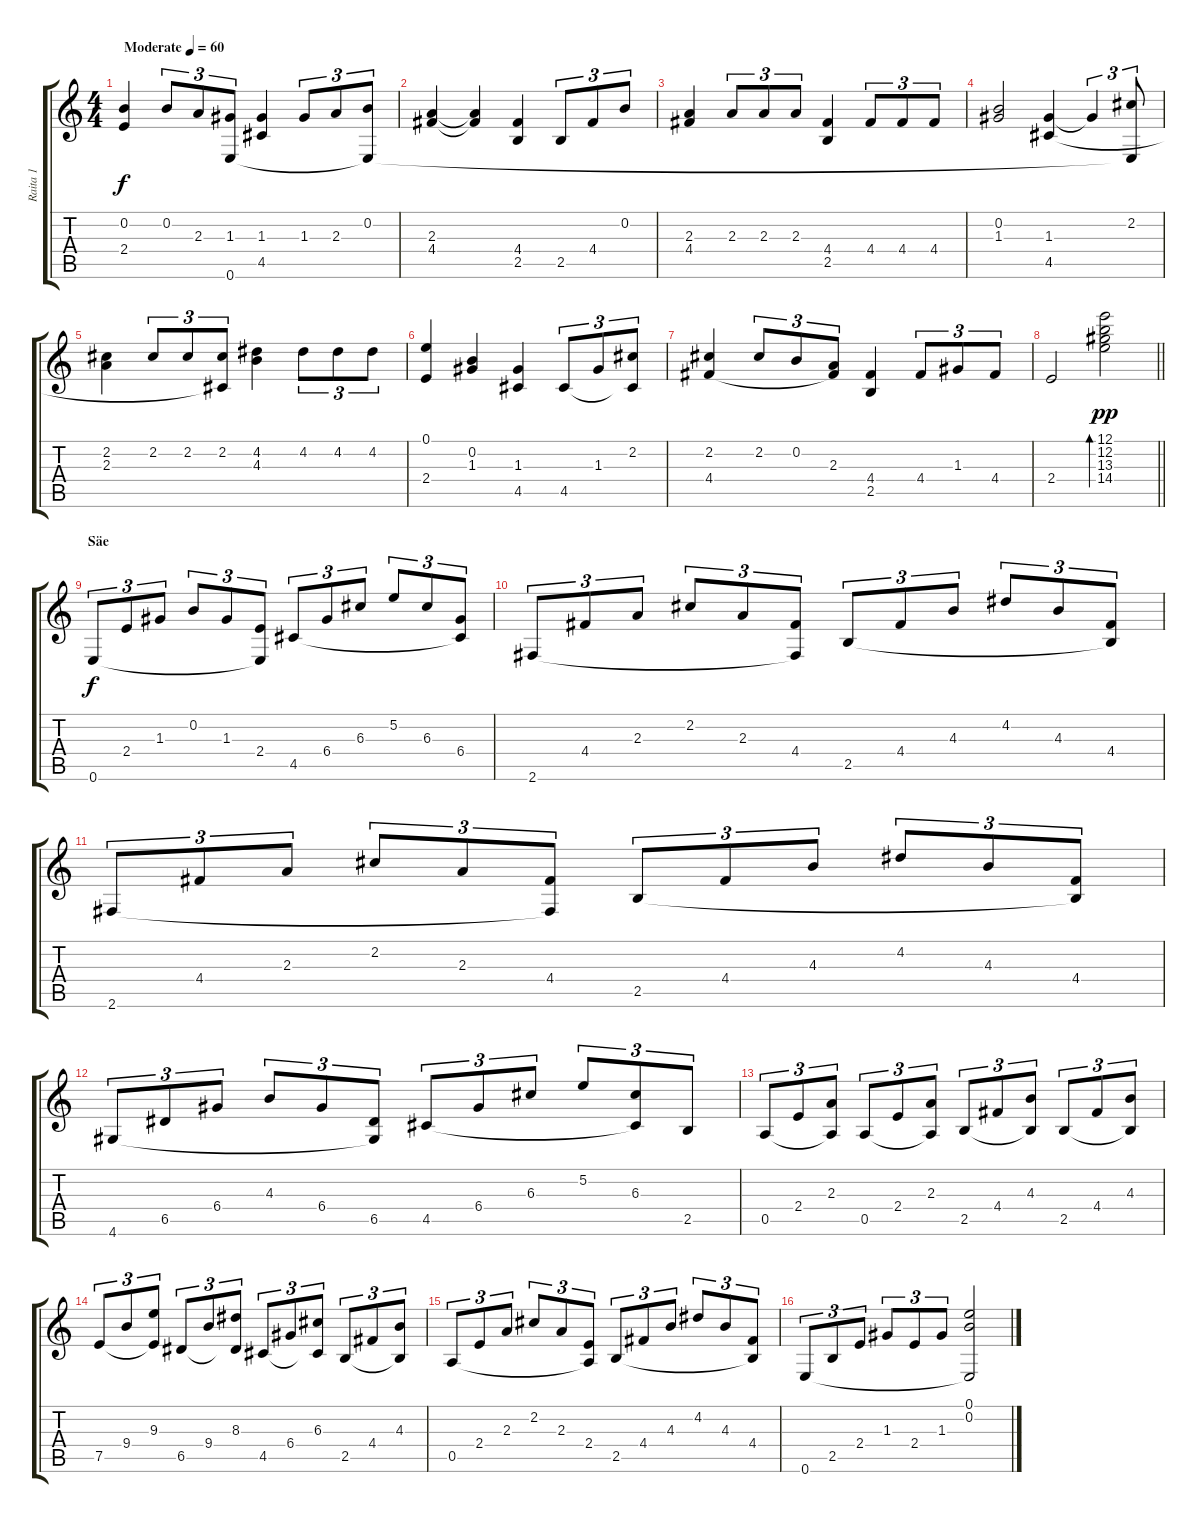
\track ("Raita 1" "Raita 1") {instrument acousticguitarsteel}
\staff {score tabs}
\tuning (E4 B3 G3 D3 A2 E2) {hide}
\ts (4 4)
\tempo (60 "Moderate")
\clef g2
\ks c
(0.2 2.4).4{dy f instrument acousticguitarsteel} 0.2.8{tu (3 2)} 2.3.8{tu (3 2)} (1.3 0.6).8{tu (3 2)} (1.3 4.5).4 1.3.8{tu (3 2)} 2.3.8{tu (3 2)} (0.2 0.6{t}).8{tu (3 2)} |
(2.3 4.4).4 (2.3{t} 4.4{t}).4 (4.4 2.5).4 2.5.8{tu (3 2)} 4.4.8{tu (3 2)} 0.2.8{tu (3 2)} |
(2.3 4.4).4 2.3.8{tu (3 2)} 2.3.8{tu (3 2)} 2.3.8{tu (3 2)} (4.4 2.5).4 4.4.8{tu (3 2)} 4.4.8{tu (3 2)} 4.4.8{tu (3 2)} |
(0.2 1.3).2 (1.3 4.5).4 1.3{t}.4{tu (3 2)} (2.2 0.6{t}).8{tu (3 2)} |
(2.2 2.3).4 2.2.8{tu (3 2)} 2.2.8{tu (3 2)} (2.2 4.5{t}).8{tu (3 2)} (4.2 4.3).4 4.2.8{tu (3 2)} 4.2.8{tu (3 2)} 4.2.8{tu (3 2)} |
(0.1 2.4).4 (0.2 1.3).4 (1.3 4.5).4 4.5.8{tu (3 2)} 1.3.8{tu (3 2)} (2.2 4.5{t}).8{tu (3 2)} |
(2.2 4.4).4 2.2.8{tu (3 2)} 0.2.8{tu (3 2)} (2.3 4.4{t}).8{tu (3 2)} (4.4 2.5).4 4.4.8{tu (3 2)} 1.3.8{tu (3 2)} 4.4.8{tu (3 2)} |
\barLineRight lightlight
2.4.2 (12.1 12.2 13.3 14.4).2{bd 60 dy pp} |
\section ("" "Säe")
0.6.8{tu (3 2) dy f} 2.4.8{tu (3 2)} 1.3.8{tu (3 2)} 0.2.8{tu (3 2)} 1.3.8{tu (3 2)} (2.4 0.6{t}).8{tu (3 2)} 4.5.8{tu (3 2)} 6.4.8{tu (3 2)} 6.3.8{tu (3 2)} 5.2.8{tu (3 2)} 6.3.8{tu (3 2)} (6.4 4.5{t}).8{tu (3 2)} |
2.6.8{tu (3 2)} 4.4.8{tu (3 2)} 2.3.8{tu (3 2)} 2.2.8{tu (3 2)} 2.3.8{tu (3 2)} (4.4 2.6{t}).8{tu (3 2)} 2.5.8{tu (3 2)} 4.4.8{tu (3 2)} 4.3.8{tu (3 2)} 4.2.8{tu (3 2)} 4.3.8{tu (3 2)} (4.4 2.5{t}).8{tu (3 2)} |
2.6.8{tu (3 2)} 4.4.8{tu (3 2)} 2.3.8{tu (3 2)} 2.2.8{tu (3 2)} 2.3.8{tu (3 2)} (4.4 2.6{t}).8{tu (3 2)} 2.5.8{tu (3 2)} 4.4.8{tu (3 2)} 4.3.8{tu (3 2)} 4.2.8{tu (3 2)} 4.3.8{tu (3 2)} (4.4 2.5{t}).8{tu (3 2)} |
4.6.8{tu (3 2)} 6.5.8{tu (3 2)} 6.4.8{tu (3 2)} 4.3.8{tu (3 2)} 6.4.8{tu (3 2)} (6.5 4.6{t}).8{tu (3 2)} 4.5.8{tu (3 2)} 6.4.8{tu (3 2)} 6.3.8{tu (3 2)} 5.2.8{tu (3 2)} (6.3 4.5{t}).8{tu (3 2)} 2.5.8{tu (3 2)} |
0.5.8{tu (3 2)} 2.4.8{tu (3 2)} (2.3 0.5{t}).8{tu (3 2)} 0.5.8{tu (3 2)} 2.4.8{tu (3 2)} (2.3 0.5{t}).8{tu (3 2)} 2.5.8{tu (3 2)} 4.4.8{tu (3 2)} (4.3 2.5{t}).8{tu (3 2)} 2.5.8{tu (3 2)} 4.4.8{tu (3 2)} (4.3 2.5{t}).8{tu (3 2)} |
7.5.8{tu (3 2)} 9.4.8{tu (3 2)} (9.3 7.5{t}).8{tu (3 2)} 6.5.8{tu (3 2)} 9.4.8{tu (3 2)} (8.3 6.5{t}).8{tu (3 2)} 4.5.8{tu (3 2)} 6.4.8{tu (3 2)} (6.3 4.5{t}).8{tu (3 2)} 2.5.8{tu (3 2)} 4.4.8{tu (3 2)} (4.3 2.5{t}).8{tu (3 2)} |
0.5.8{tu (3 2)} 2.4.8{tu (3 2)} 2.3.8{tu (3 2)} 2.2.8{tu (3 2)} 2.3.8{tu (3 2)} (2.4 0.5{t}).8{tu (3 2)} 2.5.8{tu (3 2)} 4.4.8{tu (3 2)} 4.3.8{tu (3 2)} 4.2.8{tu (3 2)} 4.3.8{tu (3 2)} (4.4 2.5{t}).8{tu (3 2)} |
0.6.8{tu (3 2)} 2.5.8{tu (3 2)} 2.4.8{tu (3 2)} 1.3.8{tu (3 2)} 2.4.8{tu (3 2)} 1.3.8{tu (3 2)} (0.1 0.2 0.6{t}).2
